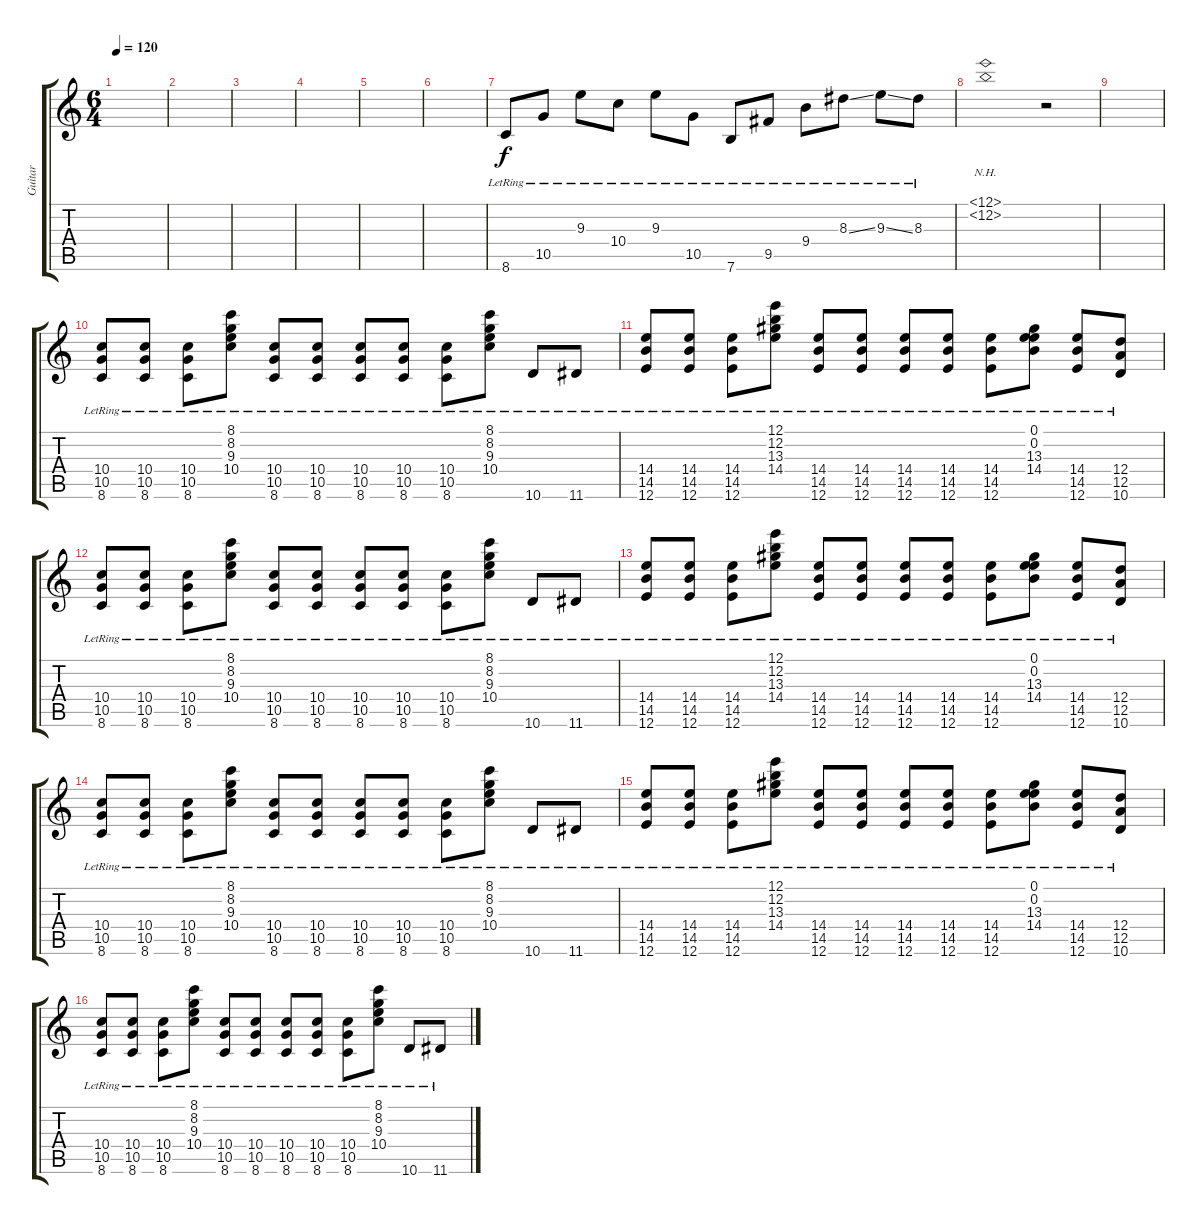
\track ("Guitar" "Guitar") {instrument acousticguitarsteel}
\staff {score tabs}
\tuning (E4 B3 G3 D3 A2 E2) {hide}
\ts (6 4)
\tempo 120
\clef g2
\ks c
|
|
|
|
|
|
8.6{lr}.8 10.5{lr}.8 9.3{lr}.8 10.4{lr}.8 9.3{lr}.8 10.5{lr}.8 7.6{lr}.8 9.5{lr}.8 9.4{lr}.8 8.3{ss lr}.8 9.3{ss lr}.8 8.3{lr}.8 |
(12.1{nh} 12.2{nh}).1 r.2 |
|
(10.4{lr} 10.5{lr} 8.6{lr}).8 (10.4{lr} 10.5{lr} 8.6{lr}).8 (10.4{lr} 10.5{lr} 8.6{lr}).8 (8.1{lr} 8.2{lr} 9.3{lr} 10.4{lr}).8 (10.4{lr} 10.5{lr} 8.6{lr}).8 (10.4{lr} 10.5{lr} 8.6{lr}).8 (10.4{lr} 10.5{lr} 8.6{lr}).8 (10.4{lr} 10.5{lr} 8.6{lr}).8 (10.4{lr} 10.5{lr} 8.6{lr}).8 (8.1{lr} 8.2{lr} 9.3{lr} 10.4{lr}).8 10.6{lr}.8 11.6{lr}.8 |
(14.4{lr} 14.5{lr} 12.6{lr}).8 (14.4{lr} 14.5{lr} 12.6{lr}).8 (14.4{lr} 14.5{lr} 12.6{lr}).8 (12.1{lr} 12.2{lr} 13.3{lr} 14.4{lr}).8 (14.4{lr} 14.5{lr} 12.6{lr}).8 (14.4{lr} 14.5{lr} 12.6{lr}).8 (14.4{lr} 14.5{lr} 12.6{lr}).8 (14.4{lr} 14.5{lr} 12.6{lr}).8 (14.4{lr} 14.5{lr} 12.6{lr}).8 (0.1{lr} 0.2{lr} 13.3{lr} 14.4{lr}).8 (14.4{lr} 14.5{lr} 12.6{lr}).8 (12.4{lr} 12.5{lr} 10.6{lr}).8 |
(10.4{lr} 10.5{lr} 8.6{lr}).8 (10.4{lr} 10.5{lr} 8.6{lr}).8 (10.4{lr} 10.5{lr} 8.6{lr}).8 (8.1{lr} 8.2{lr} 9.3{lr} 10.4{lr}).8 (10.4{lr} 10.5{lr} 8.6{lr}).8 (10.4{lr} 10.5{lr} 8.6{lr}).8 (10.4{lr} 10.5{lr} 8.6{lr}).8 (10.4{lr} 10.5{lr} 8.6{lr}).8 (10.4{lr} 10.5{lr} 8.6{lr}).8 (8.1{lr} 8.2{lr} 9.3{lr} 10.4{lr}).8 10.6{lr}.8 11.6{lr}.8 |
(14.4{lr} 14.5{lr} 12.6{lr}).8 (14.4{lr} 14.5{lr} 12.6{lr}).8 (14.4{lr} 14.5{lr} 12.6{lr}).8 (12.1{lr} 12.2{lr} 13.3{lr} 14.4{lr}).8 (14.4{lr} 14.5{lr} 12.6{lr}).8 (14.4{lr} 14.5{lr} 12.6{lr}).8 (14.4{lr} 14.5{lr} 12.6{lr}).8 (14.4{lr} 14.5{lr} 12.6{lr}).8 (14.4{lr} 14.5{lr} 12.6{lr}).8 (0.1{lr} 0.2{lr} 13.3{lr} 14.4{lr}).8 (14.4{lr} 14.5{lr} 12.6{lr}).8 (12.4{lr} 12.5{lr} 10.6{lr}).8 |
(10.4{lr} 10.5{lr} 8.6{lr}).8 (10.4{lr} 10.5{lr} 8.6{lr}).8 (10.4{lr} 10.5{lr} 8.6{lr}).8 (8.1{lr} 8.2{lr} 9.3{lr} 10.4{lr}).8 (10.4{lr} 10.5{lr} 8.6{lr}).8 (10.4{lr} 10.5{lr} 8.6{lr}).8 (10.4{lr} 10.5{lr} 8.6{lr}).8 (10.4{lr} 10.5{lr} 8.6{lr}).8 (10.4{lr} 10.5{lr} 8.6{lr}).8 (8.1{lr} 8.2{lr} 9.3{lr} 10.4{lr}).8 10.6{lr}.8 11.6{lr}.8 |
(14.4{lr} 14.5{lr} 12.6{lr}).8 (14.4{lr} 14.5{lr} 12.6{lr}).8 (14.4{lr} 14.5{lr} 12.6{lr}).8 (12.1{lr} 12.2{lr} 13.3{lr} 14.4{lr}).8 (14.4{lr} 14.5{lr} 12.6{lr}).8 (14.4{lr} 14.5{lr} 12.6{lr}).8 (14.4{lr} 14.5{lr} 12.6{lr}).8 (14.4{lr} 14.5{lr} 12.6{lr}).8 (14.4{lr} 14.5{lr} 12.6{lr}).8 (0.1{lr} 0.2{lr} 13.3{lr} 14.4{lr}).8 (14.4{lr} 14.5{lr} 12.6{lr}).8 (12.4{lr} 12.5{lr} 10.6{lr}).8 |
(10.4{lr} 10.5{lr} 8.6{lr}).8 (10.4{lr} 10.5{lr} 8.6{lr}).8 (10.4{lr} 10.5{lr} 8.6{lr}).8 (8.1{lr} 8.2{lr} 9.3{lr} 10.4{lr}).8 (10.4{lr} 10.5{lr} 8.6{lr}).8 (10.4{lr} 10.5{lr} 8.6{lr}).8 (10.4{lr} 10.5{lr} 8.6{lr}).8 (10.4{lr} 10.5{lr} 8.6{lr}).8 (10.4{lr} 10.5{lr} 8.6{lr}).8 (8.1{lr} 8.2{lr} 9.3{lr} 10.4{lr}).8 10.6{lr}.8 11.6{lr}.8
